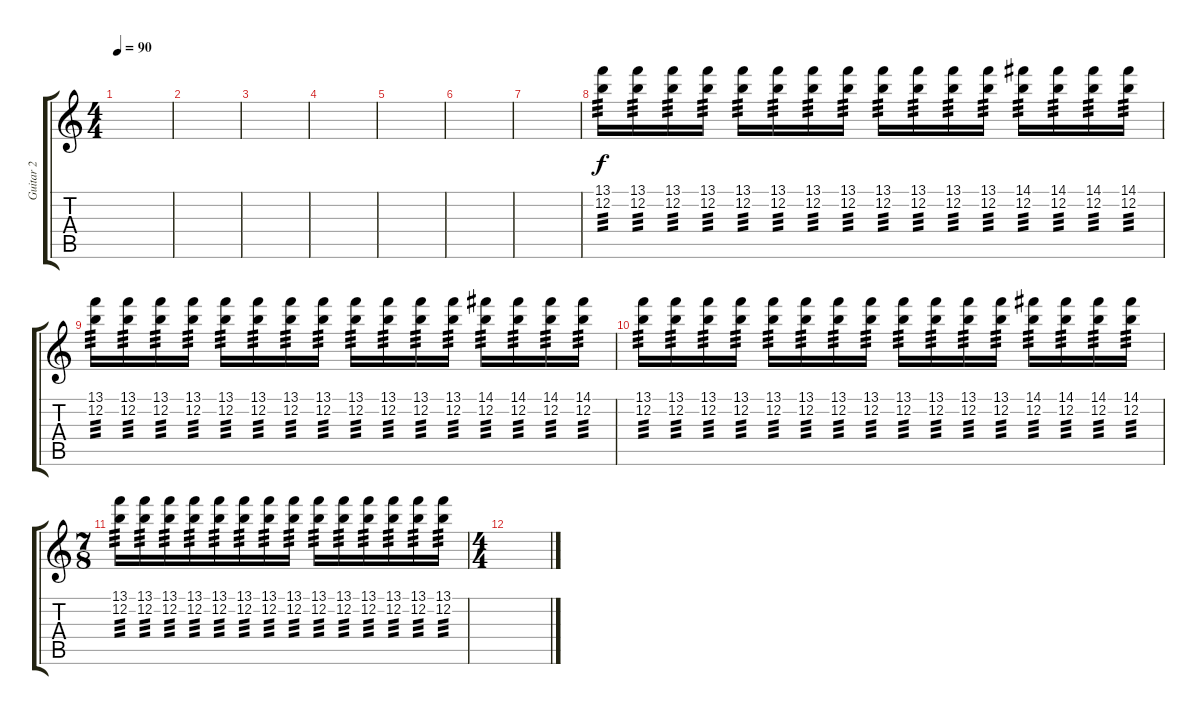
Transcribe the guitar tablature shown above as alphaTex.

\track ("Guitar 2" "Guitar 2") {instrument distortionguitar}
\staff {score tabs}
\tuning (E4 B3 G3 D3 A2 E2) {hide}
\ts (4 4)
\tempo 90
\clef g2
\ks c
|
|
|
|
|
|
|
(13.1 12.2).16{tp 3} (13.1 12.2).16{tp 3} (13.1 12.2).16{tp 3} (13.1 12.2).16{tp 3} (13.1 12.2).16{tp 3} (13.1 12.2).16{tp 3} (13.1 12.2).16{tp 3} (13.1 12.2).16{tp 3} (13.1 12.2).16{tp 3} (13.1 12.2).16{tp 3} (13.1 12.2).16{tp 3} (13.1 12.2).16{tp 3} (14.1 12.2).16{tp 3} (14.1 12.2).16{tp 3} (14.1 12.2).16{tp 3} (14.1 12.2).16{tp 3} |
(13.1 12.2).16{tp 3} (13.1 12.2).16{tp 3} (13.1 12.2).16{tp 3} (13.1 12.2).16{tp 3} (13.1 12.2).16{tp 3} (13.1 12.2).16{tp 3} (13.1 12.2).16{tp 3} (13.1 12.2).16{tp 3} (13.1 12.2).16{tp 3} (13.1 12.2).16{tp 3} (13.1 12.2).16{tp 3} (13.1 12.2).16{tp 3} (14.1 12.2).16{tp 3} (14.1 12.2).16{tp 3} (14.1 12.2).16{tp 3} (14.1 12.2).16{tp 3} |
(13.1 12.2).16{tp 3} (13.1 12.2).16{tp 3} (13.1 12.2).16{tp 3} (13.1 12.2).16{tp 3} (13.1 12.2).16{tp 3} (13.1 12.2).16{tp 3} (13.1 12.2).16{tp 3} (13.1 12.2).16{tp 3} (13.1 12.2).16{tp 3} (13.1 12.2).16{tp 3} (13.1 12.2).16{tp 3} (13.1 12.2).16{tp 3} (14.1 12.2).16{tp 3} (14.1 12.2).16{tp 3} (14.1 12.2).16{tp 3} (14.1 12.2).16{tp 3} |
\ts (7 8)
(13.1 12.2).16{tp 3} (13.1 12.2).16{tp 3} (13.1 12.2).16{tp 3} (13.1 12.2).16{tp 3} (13.1 12.2).16{tp 3} (13.1 12.2).16{tp 3} (13.1 12.2).16{tp 3} (13.1 12.2).16{tp 3} (13.1 12.2).16{tp 3} (13.1 12.2).16{tp 3} (13.1 12.2).16{tp 3} (13.1 12.2).16{tp 3} (13.1 12.2).16{tp 3} (13.1 12.2).16{tp 3} |
\ts (4 4)
